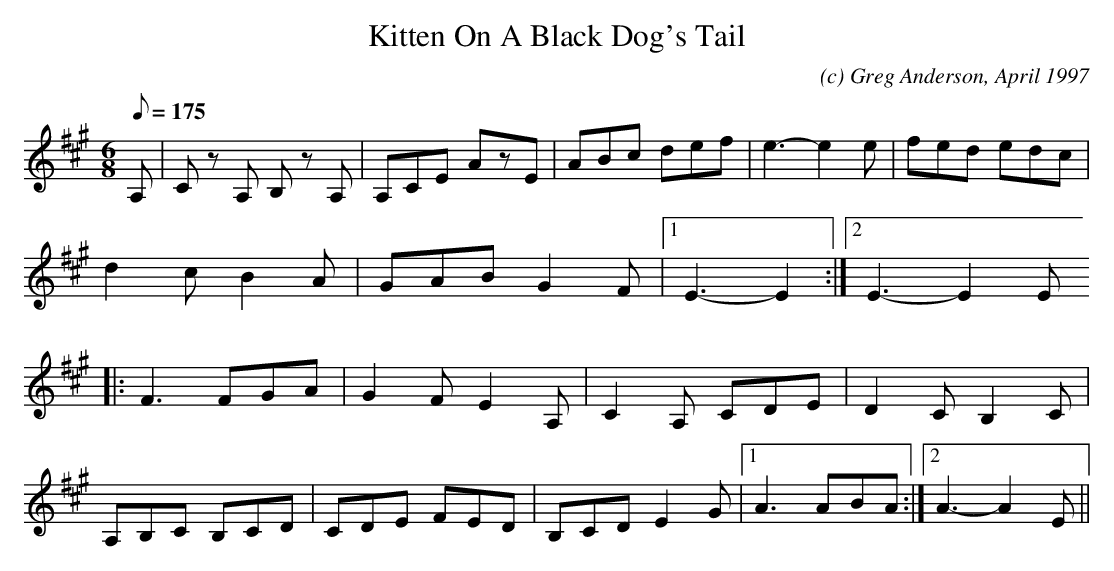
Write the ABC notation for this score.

X:1
T:Kitten On A Black Dog's Tail
M:6/8
L:1/8
Q:175
C:(c) Greg Anderson, April 1997
K:A
A,|C z A, B, z A,|A,CE AzE|ABc def|e3- e2 e|fed edc|
d2 c B2 A|GAB G2 F|1E3-E2 :|2E3- E2 E
|:F3 FGA|G2 F E2 A,|C2 A, CDE|D2 C B,2 C|
A,B,C B,CD|CDE FED|B,CD E2 G|1A3 ABA:|2A3- A2 E||
